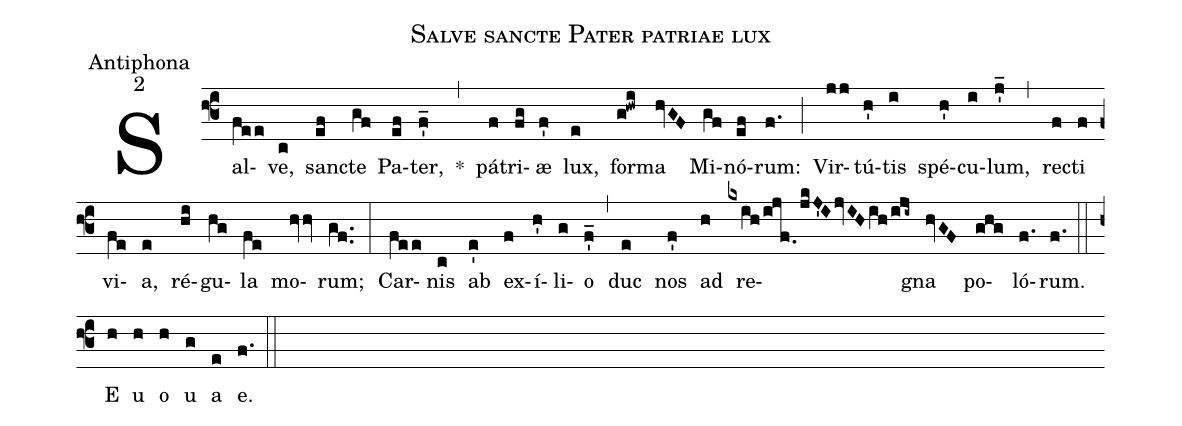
name:Salve sancte Pater patriae lux;
office-part:Antiphona;
mode:2;
%%
(f3)Sal(fee)ve,(c) san(ef)cte(gf) Pa(ef)ter,(f'_) *(,) pá(f)tri(fg)æ(f') lux,(e) for(g!hwi)ma(hvGF) Mi(gf)nó(ef)rum:(f.) (;) Vir(jj)tú(h')tis(i) spé(h')cu(i)lum,(j'_) (,) re(f)cti(f) vi(fe)a,(e) ré(hi)gu(hg)la(fe) mo(hvhv)rum;(gf..) (:) Car(fee)nis(c) ab(e') ex(f)í(h')li(g)o(f'_) (,) duc(e) nos(f') ad(h) re(kxih/ijf./jkJ'IjvIHih/iji~)gna(hvGF) po(ghg)ló(f.)rum.(f.) (::) E(h) u(h) o(h) u(g) a(e) e.(f.) (::)
